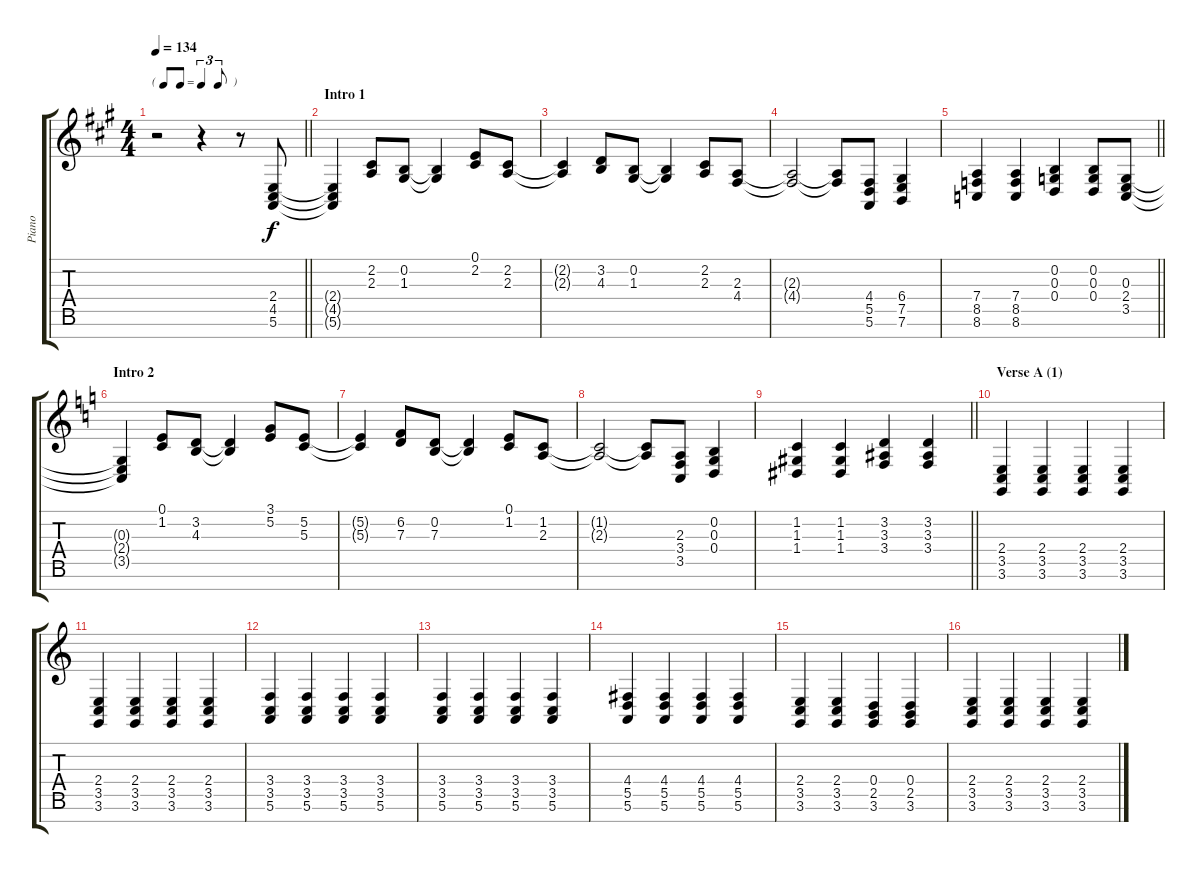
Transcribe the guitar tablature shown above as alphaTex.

\track ("Piano" "Piano") {instrument brightacousticpiano}
\staff {score tabs}
\tuning (E4 B3 G3 D3 A2 E2 B1) {hide}
\ts (4 4)
\tf triplet8th
\tempo 134
\clef g2
\barLineRight lightlight
\ks a
r.2{dy f instrument brightacousticpiano} r.4 r.8 (2.4 4.5 5.6).8 |
\section ("" "Intro 1")
(2.4{t} 4.5{t} 5.6{t}).4 (2.2 2.3).8 (0.2 1.3).8 (0.2{t} 1.3{t}).4 (0.1 2.2).8 (2.2 2.3).8 |
(2.2{t} 2.3{t}).4 (3.2 4.3).8 (0.2 1.3).8 (0.2{t} 1.3{t}).4 (2.2 2.3).8 (2.3 4.4).8 |
(2.3{t} 4.4{t}).2 (2.3{t} 4.4{t}).8 (4.4 5.5 5.6).8 (6.4 7.5 7.6).4 |
\barLineRight lightlight
(7.4 8.5 8.6).4 (7.4 8.5 8.6).4 (0.2 0.3 0.4).4 (0.2 0.3 0.4).8 (0.3 2.4 3.5).8 |
\section ("" "Intro 2")
\ks c
(0.3{t} 2.4{t} 3.5{t}).4 (0.1 1.2).8 (3.2 4.3).8 (3.2{t} 4.3{t}).4 (3.1 5.2).8 (5.2 5.3).8 |
(5.2{t} 5.3{t}).4 (6.2 7.3).8 (0.2 7.3).8 (0.2{t} 7.3{t}).4 (0.1 1.2).8 (1.2 2.3).8 |
(1.2{t} 2.3{t}).2 (1.2{t} 2.3{t}).8 (2.3 3.4 3.5).8 (0.2 0.3 0.4).4 |
\barLineRight lightlight
(1.2 1.3 1.4).4 (1.2 1.3 1.4).4 (3.2 3.3 3.4).4 (3.2 3.3 3.4).4 |
\section ("" "Verse A (1)")
(2.4 3.5 3.6).4 (2.4 3.5 3.6).4 (2.4 3.5 3.6).4 (2.4 3.5 3.6).4 |
(2.4 3.5 3.6).4 (2.4 3.5 3.6).4 (2.4 3.5 3.6).4 (2.4 3.5 3.6).4 |
(3.4 3.5 5.6).4 (3.4 3.5 5.6).4 (3.4 3.5 5.6).4 (3.4 3.5 5.6).4 |
(3.4 3.5 5.6).4 (3.4 3.5 5.6).4 (3.4 3.5 5.6).4 (3.4 3.5 5.6).4 |
(4.4 5.5 5.6).4 (4.4 5.5 5.6).4 (4.4 5.5 5.6).4 (4.4 5.5 5.6).4 |
(2.4 3.5 3.6).4 (2.4 3.5 3.6).4 (0.4 2.5 3.6).4 (0.4 2.5 3.6).4 |
(2.4 3.5 3.6).4 (2.4 3.5 3.6).4 (2.4 3.5 3.6).4 (2.4 3.5 3.6).4
